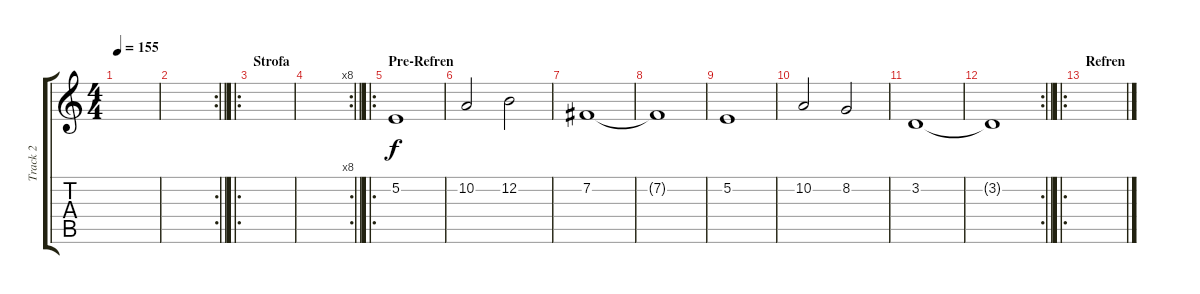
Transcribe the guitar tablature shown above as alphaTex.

\track ("Track 2" "Track 2") {instrument tremolostrings}
\staff {score tabs}
\tuning (E4 B3 G3 D3 A2 E2) {hide}
\ts (4 4)
\tempo 155
\clef g2
\ks c
|
\rc 2
\barLineRight lightlight
|
\ro
\section ("" "Strofa")
|
\rc 8
\barLineRight lightlight
|
\ro
\section ("" "Pre-Refren")
5.2.1 |
10.2.2 12.2.2 |
7.2.1 |
7.2{t}.1 |
5.2.1 |
10.2.2 8.2.2 |
3.2.1 |
\rc 2
\barLineRight lightlight
3.2{t}.1 |
\ro
\section ("" "Refren")
